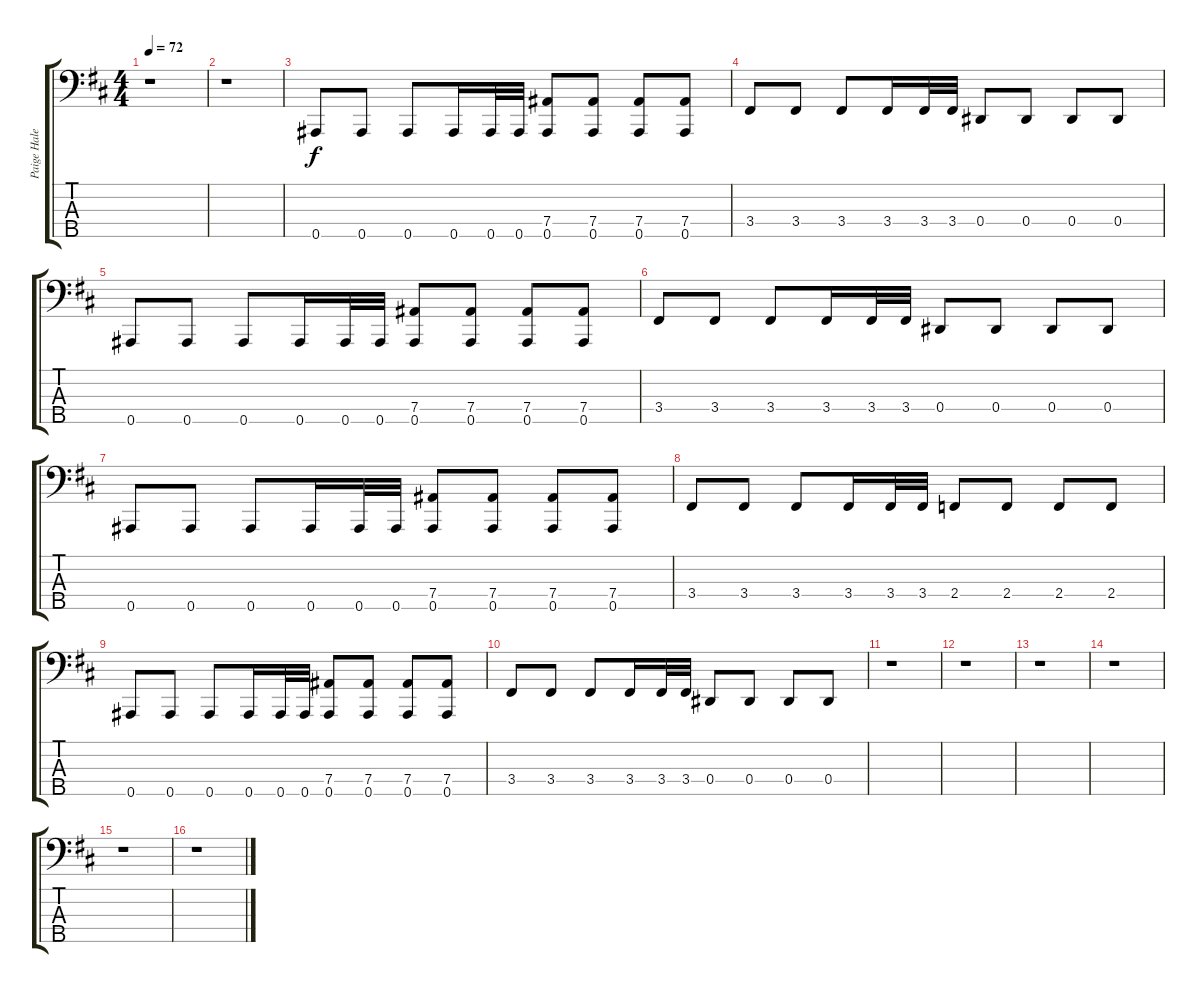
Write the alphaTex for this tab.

\track ("Paige Haley (5-String Bass)" "Paige Hale") {instrument synthbass1}
\staff {score tabs}
\tuning (Gb2 Db2 Ab1 Eb1 Bb0) {hide}
\ts (4 4)
\tempo 72
\clef f4
\ks d
r.1{dy f} |
r.1 |
0.5.8 0.5.8 0.5.8 0.5.16 0.5.32 0.5.32 (7.4 0.5).8 (7.4 0.5).8 (7.4 0.5).8 (7.4 0.5).8 |
3.4.8 3.4.8 3.4.8 3.4.16 3.4.32 3.4.32 0.4.8 0.4.8 0.4.8 0.4.8 |
0.5.8 0.5.8 0.5.8 0.5.16 0.5.32 0.5.32 (7.4 0.5).8 (7.4 0.5).8 (7.4 0.5).8 (7.4 0.5).8 |
3.4.8 3.4.8 3.4.8 3.4.16 3.4.32 3.4.32 0.4.8 0.4.8 0.4.8 0.4.8 |
0.5.8 0.5.8 0.5.8 0.5.16 0.5.32 0.5.32 (7.4 0.5).8 (7.4 0.5).8 (7.4 0.5).8 (7.4 0.5).8 |
3.4.8 3.4.8 3.4.8 3.4.16 3.4.32 3.4.32 2.4.8 2.4.8 2.4.8 2.4.8 |
0.5.8 0.5.8 0.5.8 0.5.16 0.5.32 0.5.32 (7.4 0.5).8 (7.4 0.5).8 (7.4 0.5).8 (7.4 0.5).8 |
3.4.8 3.4.8 3.4.8 3.4.16 3.4.32 3.4.32 0.4.8 0.4.8 0.4.8 0.4.8 |
r.1 |
r.1 |
r.1 |
r.1 |
r.1 |
r.1
